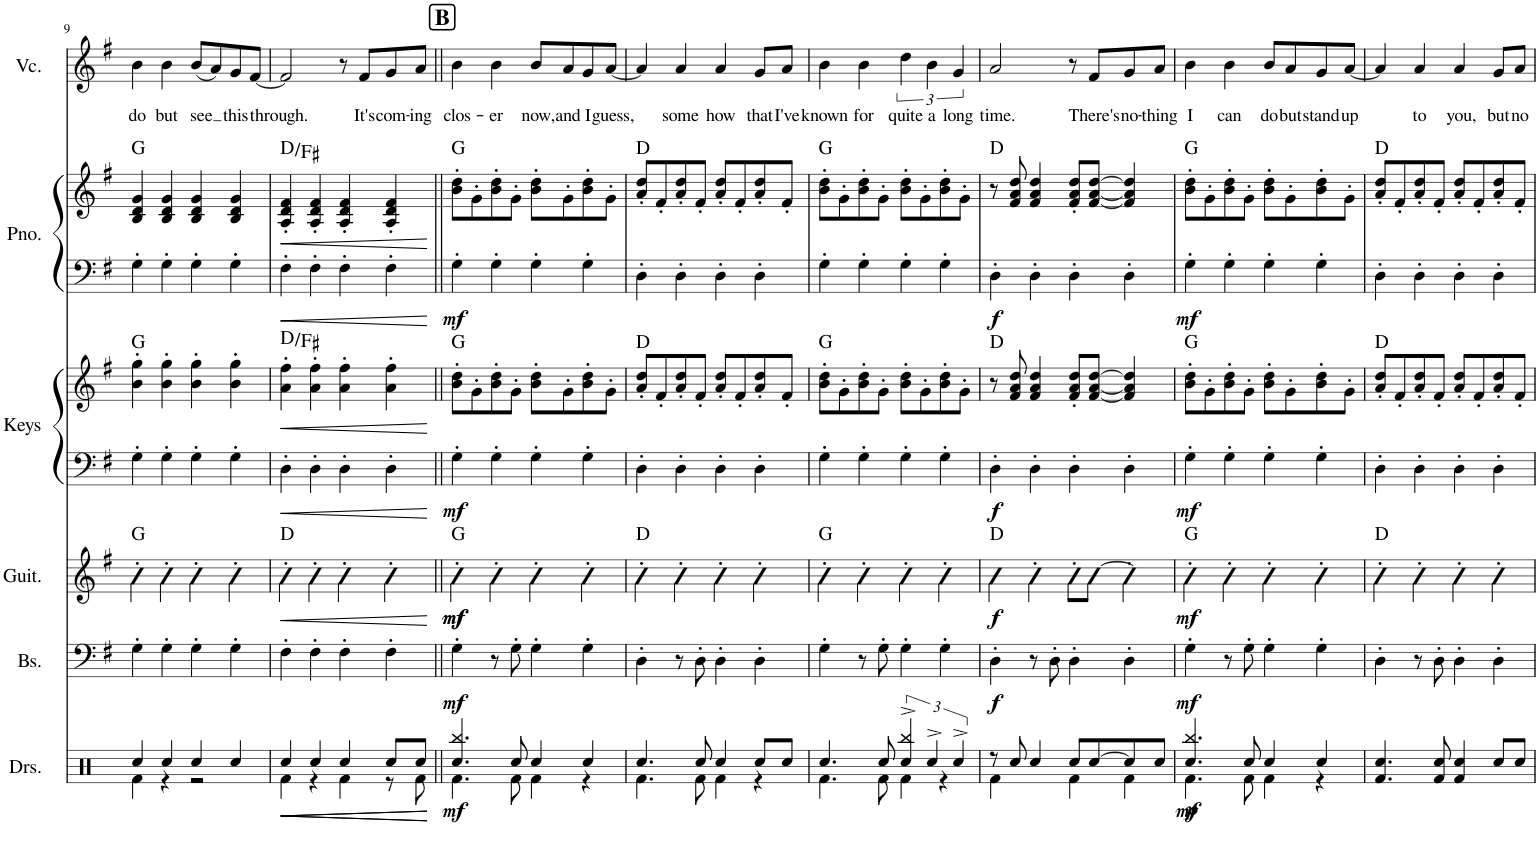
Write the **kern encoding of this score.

**kern	**kern	**dynam	**kern	**dynam	**harte	**kern	**kern	**dynam	**harte	**kern	**kern	**dynam	**harte	**kern	**text
*part6	*part5	*part5	*part4	*part4	*part4	*part3	*part3	*part3	*part3	*part2	*part2	*part2	*part2	*part1	*part1
*staff8	*staff7	*staff7	*staff6	*staff6	*	*staff5	*staff4	*staff4/5	*	*staff3	*staff2	*staff2/3	*	*staff1	*staff1
*I"Violoncellos	*I"Bass	*	*I"Guitar	*	*	*I"Keyboards	*	*	*	*I"Piano	*	*	*	*I"Vocal	*
*I'Vcs.	*I'Bs.	*	*I'Guit.	*	*	*I'Keys	*	*	*	*I'Pno.	*	*	*	*I'Vc.	*
!!LO:PB:g=z
*clefF4	*clefF4	*	*clefG2	*	*	*clefF4	*clefG2	*	*	*clefF4	*clefG2	*	*	*clefG2	*
*	*Trd7c12	*	*Trd7c12	*	*	*	*	*	*	*	*	*	*	*	*
*k[f#]	*k[f#]	*	*k[f#]	*	*	*k[f#]	*k[f#]	*	*	*k[f#]	*k[f#]	*	*	*k[f#]	*
*M4/4	*M4/4	*	*M4/4	*	*	*M4/4	*M4/4	*	*	*M4/4	*M4/4	*	*	*M4/4	*
=9	=9	=9	=9	=9	=9	=9	=9	=9	=9	=9	=9	=9	=9	=9	=9
!	!	!	!	!	!	!	!	!	!	!	!	!	!	!	!LO:LY:b
4G'	4G'\	.	4g'\	.	G:maj	4G'\	4b\' 4gg\'	.	G:maj	4G'\	4B/ 4d/ 4g/	.	G:maj	4b\	do
!	!	!	!	!	!	!	!	!	!	!	!	!	!	!	!LO:LY:b
4G'	4G'\	.	4g'\	.	.	4G'\	4b\' 4gg\'	.	.	4G'\	4B/ 4d/ 4g/	.	.	4b\	but
!	!	!	!	!	!	!	!	!	!	!	!	!	!	!	!LO:LY:b
4G'	4G'\	.	4g'\	.	.	4G'\	4b\' 4gg\'	.	.	4G'\	4B/ 4d/ 4g/	.	.	(8b/L	see
.	.	.	.	.	.	.	.	.	.	.	.	.	.	8a/)	.
!	!	!	!	!	!	!	!	!	!	!	!	!	!	!	!LO:LY:b
4G'	4G'\	.	4g'\	.	.	4G'\	4b\' 4gg\'	.	.	4G'\	4B/ 4d/ 4g/	.	.	8g/	this
!	!	!	!	!	!	!	!	!	!	!	!	!	!	!	!LO:LY:b
.	.	.	.	.	.	.	.	.	.	.	.	.	.	[8f#/J	through.
=10	=10	=10	=10	=10	=10	=10	=10	=10	=10	=10	=10	=10	=10	=10	=10
!	!	!	!	!LO:HP:b	!	!	!	!LO:HP:b	!	!	!	!LO:HP:b	!	!	!
4F#'	4F#'\	.	4d'\	<	D:maj	4D'\	4a\' 4ff#\'	<	D:maj/3	4F#'\	4A/' 4d/' 4f#/'	<	D:maj/3	2f#/]	.
4F#'	4F#'\	.	4d'\	.	.	4D'\	4a\' 4ff#\'	.	.	4F#'\	4A/' 4d/' 4f#/'	.	.	.	.
4F#'	4F#'\	.	4d'\	.	.	4D'\	4a\' 4ff#\'	.	.	4F#'\	4A/' 4d/' 4f#/'	.	.	8r	.
!	!	!	!	!	!	!	!	!	!	!	!	!	!	!	!LO:LY:b
.	.	.	.	.	.	.	.	.	.	.	.	.	.	8f#/L	It's
!	!	!	!	!	!	!	!	!	!	!	!	!	!	!	!LO:LY:b
4F#'	4F#'\	.	4d'\	.	.	4D'\	4a\' 4ff#\'	.	.	4F#'\	4A/' 4d/' 4f#/'	.	.	8g/	com-
!	!	!	!	!	!	!	!	!	!	!	!	!	!	!	!LO:LY:b
.	.	.	.	.	.	.	.	.	.	.	.	.	.	8a/J	-ing
.	.	.	.	[	.	.	.	[	.	.	.	[	.	.	.
!!LO:REH:place=s1:a:B:cj:fs=14:t=B
=11||	=11||	=11||	=11||	=11||	=11||	=11||	=11||	=11||	=11||	=11||	=11||	=11||	=11||	=11||	=11||
!	!	!LO:DY:b	!	!LO:DY:b	!	!	!	!	!	!	!	!	!	!	!LO:LY:b
!	!	!	!	!LO:DY:n=1:b	!	!	!	!LO:DY:b=2	!	!	!	!LO:DY:b=2	!	!	!
4G'	4G'\	mf	4g'\	mf mf	G:maj	4G'\	8b\' 8dd\'L	mf	G:maj	4G'\	8b\' 8dd\'L	mf	G:maj	4b\	clos-
.	.	.	.	.	.	.	8g'\	.	.	.	8g'\	.	.	.	.
!	!	!	!	!	!	!	!	!	!	!	!	!	!	!	!LO:LY:b
4G'	8r	.	4g'\	.	.	4G'\	8b\' 8dd\'	.	.	4G'\	8b\' 8dd\'	.	.	4b\	-er
.	8G'\	.	.	.	.	.	8g'\J	.	.	.	8g'\J	.	.	.	.
!	!	!	!	!	!	!	!	!	!	!	!	!	!	!	!LO:LY:b
4G'	4G'\	.	4g'\	.	.	4G'\	8b\' 8dd\'L	.	.	4G'\	8b\' 8dd\'L	.	.	8b/L	now,
!	!	!	!	!	!	!	!	!	!	!	!	!	!	!	!LO:LY:b
.	.	.	.	.	.	.	8g'\	.	.	.	8g'\	.	.	8a/	and
!	!	!	!	!	!	!	!	!	!	!	!	!	!	!	!LO:LY:b
4G'	4G'\	.	4g'\	.	.	4G'\	8b\' 8dd\'	.	.	4G'\	8b\' 8dd\'	.	.	8g/	I
!	!	!	!	!	!	!	!	!	!	!	!	!	!	!	!LO:LY:b
.	.	.	.	.	.	.	8g'\J	.	.	.	8g'\J	.	.	[8a/J	guess,
=12	=12	=12	=12	=12	=12	=12	=12	=12	=12	=12	=12	=12	=12	=12	=12
4D'	4D'\	.	4d'\	.	D:maj	4D'\	8a/' 8dd/'L	.	D:maj	4D'\	8a/' 8dd/'L	.	D:maj	4a/]	.
.	.	.	.	.	.	.	8f#'/	.	.	.	8f#'/	.	.	.	.
!	!	!	!	!	!	!	!	!	!	!	!	!	!	!	!LO:LY:b
4D'	8r	.	4d'\	.	.	4D'\	8a/' 8dd/'	.	.	4D'\	8a/' 8dd/'	.	.	4a/	some
.	8D'\	.	.	.	.	.	8f#'/J	.	.	.	8f#'/J	.	.	.	.
!	!	!	!	!	!	!	!	!	!	!	!	!	!	!	!LO:LY:b
4D'	4D'\	.	4d'\	.	.	4D'\	8a/' 8dd/'L	.	.	4D'\	8a/' 8dd/'L	.	.	4a/	how
.	.	.	.	.	.	.	8f#'/	.	.	.	8f#'/	.	.	.	.
!	!	!	!	!	!	!	!	!	!	!	!	!	!	!	!LO:LY:b
4D'	4D'\	.	4d'\	.	.	4D'\	8a/' 8dd/'	.	.	4D'\	8a/' 8dd/'	.	.	8g/L	that
!	!	!	!	!	!	!	!	!	!	!	!	!	!	!	!LO:LY:b
.	.	.	.	.	.	.	8f#'/J	.	.	.	8f#'/J	.	.	8a/J	I've
=13	=13	=13	=13	=13	=13	=13	=13	=13	=13	=13	=13	=13	=13	=13	=13
!	!	!	!	!	!	!	!	!	!	!	!	!	!	!	!LO:LY:b
4G'	4G'\	.	4g'\	.	G:maj	4G'\	8b\' 8dd\'L	.	G:maj	4G'\	8b\' 8dd\'L	.	G:maj	4b\	known
.	.	.	.	.	.	.	8g'\	.	.	.	8g'\	.	.	.	.
!	!	!	!	!	!	!	!	!	!	!	!	!	!	!	!LO:LY:b
4G'	8r	.	4g'\	.	.	4G'\	8b\' 8dd\'	.	.	4G'\	8b\' 8dd\'	.	.	4b\	for
.	8G'\	.	.	.	.	.	8g'\J	.	.	.	8g'\J	.	.	.	.
!	!	!	!	!	!	!	!	!	!	!	!	!	!	!	!LO:LY:b
4G'	4G'\	.	4g'\	.	.	4G'\	8b\' 8dd\'L	.	.	4G'\	8b\' 8dd\'L	.	.	6dd\	quite
.	.	.	.	.	.	.	8g'\	.	.	.	8g'\	.	.	.	.
!	!	!	!	!	!	!	!	!	!	!	!	!	!	!	!LO:LY:b
.	.	.	.	.	.	.	.	.	.	.	.	.	.	6b\	a
4G'	4G'\	.	4g'\	.	.	4G'\	8b\' 8dd\'	.	.	4G'\	8b\' 8dd\'	.	.	.	.
!	!	!	!	!	!	!	!	!	!	!	!	!	!	!	!LO:LY:b
.	.	.	.	.	.	.	.	.	.	.	.	.	.	6g/	long
.	.	.	.	.	.	.	8g'\J	.	.	.	8g'\J	.	.	.	.
=14	=14	=14	=14	=14	=14	=14	=14	=14	=14	=14	=14	=14	=14	=14	=14
!	!	!LO:DY:b	!	!LO:DY:b	!	!	!	!LO:DY:b=2	!	!	!	!LO:DY:b=2	!	!	!LO:LY:b
4D'	4D'\	f	4d\	f	D:maj	4D'\	8r	f	D:maj	4D'\	8r	f	D:maj	2a/	time.
.	.	.	.	.	.	.	8f#/ 8a/ 8dd/	.	.	.	8f#/ 8a/ 8dd/	.	.	.	.
4D'	8r	.	4d'\	.	.	4D'\	4f#/ 4a/ 4dd/	.	.	4D'\	4f#/ 4a/ 4dd/	.	.	.	.
.	8D'\	.	.	.	.	.	.	.	.	.	.	.	.	.	.
4D'	4D'\	.	8d'\L	.	.	4D'\	8f#/' 8a/' 8dd/'L	.	.	4D'\	8f#/' 8a/' 8dd/'L	.	.	8r	.
!	!	!	!	!	!	!	!	!	!	!	!	!	!	!	!LO:LY:b
.	.	.	[8d\J	.	.	.	[8f#/ [8a/ [8dd/J	.	.	.	[8f#/ [8a/ [8dd/J	.	.	8f#/L	There's
!	!	!	!	!	!	!	!	!	!	!	!	!	!	!	!LO:LY:b
4D'	4D'\	.	4d'\]	.	.	4D'\	4f#/] 4a/] 4dd/]	.	.	4D'\	4f#/] 4a/] 4dd/]	.	.	8g/	no-
!	!	!	!	!	!	!	!	!	!	!	!	!	!	!	!LO:LY:b
.	.	.	.	.	.	.	.	.	.	.	.	.	.	8a/J	-thing
=15	=15	=15	=15	=15	=15	=15	=15	=15	=15	=15	=15	=15	=15	=15	=15
!	!	!LO:DY:b	!	!LO:DY:b	!	!	!	!LO:DY:b=2	!	!	!	!LO:DY:b=2	!	!	!LO:LY:b
4G'	4G'\	mf	4g'\	mf	G:maj	4G'\	8b\' 8dd\'L	mf	G:maj	4G'\	8b\' 8dd\'L	mf	G:maj	4b\	I
.	.	.	.	.	.	.	8g'\	.	.	.	8g'\	.	.	.	.
!	!	!	!	!	!	!	!	!	!	!	!	!	!	!	!LO:LY:b
4G'	8r	.	4g'\	.	.	4G'\	8b\' 8dd\'	.	.	4G'\	8b\' 8dd\'	.	.	4b\	can
.	8G'\	.	.	.	.	.	8g'\J	.	.	.	8g'\J	.	.	.	.
!	!	!	!	!	!	!	!	!	!	!	!	!	!	!	!LO:LY:b
4G'	4G'\	.	4g'\	.	.	4G'\	8b\' 8dd\'L	.	.	4G'\	8b\' 8dd\'L	.	.	8b/L	do
!	!	!	!	!	!	!	!	!	!	!	!	!	!	!	!LO:LY:b
.	.	.	.	.	.	.	8g'\	.	.	.	8g'\	.	.	8a/	but
!	!	!	!	!	!	!	!	!	!	!	!	!	!	!	!LO:LY:b
4G'	4G'\	.	4g'\	.	.	4G'\	8b\' 8dd\'	.	.	4G'\	8b\' 8dd\'	.	.	8g/	stand
!	!	!	!	!	!	!	!	!	!	!	!	!	!	!	!LO:LY:b
.	.	.	.	.	.	.	8g'\J	.	.	.	8g'\J	.	.	[8a/J	up
=16	=16	=16	=16	=16	=16	=16	=16	=16	=16	=16	=16	=16	=16	=16	=16
4D'	4D'\	.	4d'\	.	D:maj	4D'\	8a/' 8dd/'L	.	D:maj	4D'\	8a/' 8dd/'L	.	D:maj	4a/]	.
.	.	.	.	.	.	.	8f#'/	.	.	.	8f#'/	.	.	.	.
!	!	!	!	!	!	!	!	!	!	!	!	!	!	!	!LO:LY:b
4D'	8r	.	4d'\	.	.	4D'\	8a/' 8dd/'	.	.	4D'\	8a/' 8dd/'	.	.	4a/	to
.	8D'\	.	.	.	.	.	8f#'/J	.	.	.	8f#'/J	.	.	.	.
!	!	!	!	!	!	!	!	!	!	!	!	!	!	!	!LO:LY:b
4D'	4D'\	.	4d'\	.	.	4D'\	8a/' 8dd/'L	.	.	4D'\	8a/' 8dd/'L	.	.	4a/	you,
.	.	.	.	.	.	.	8f#'/	.	.	.	8f#'/	.	.	.	.
!	!	!	!	!	!	!	!	!	!	!	!	!	!	!	!LO:LY:b
4D'	4D'\	.	4d'\	.	.	4D'\	8a/' 8dd/'	.	.	4D'\	8a/' 8dd/'	.	.	8g/L	but
!	!	!	!	!	!	!	!	!	!	!	!	!	!	!	!LO:LY:b
.	.	.	.	.	.	.	8f#'/J	.	.	.	8f#'/J	.	.	8a/J	no
=	=	=	=	=	=	=	=	=	=	=	=	=	=	=	=
*-	*-	*-	*-	*-	*-	*-	*-	*-	*-	*-	*-	*-	*-	*-	*-
